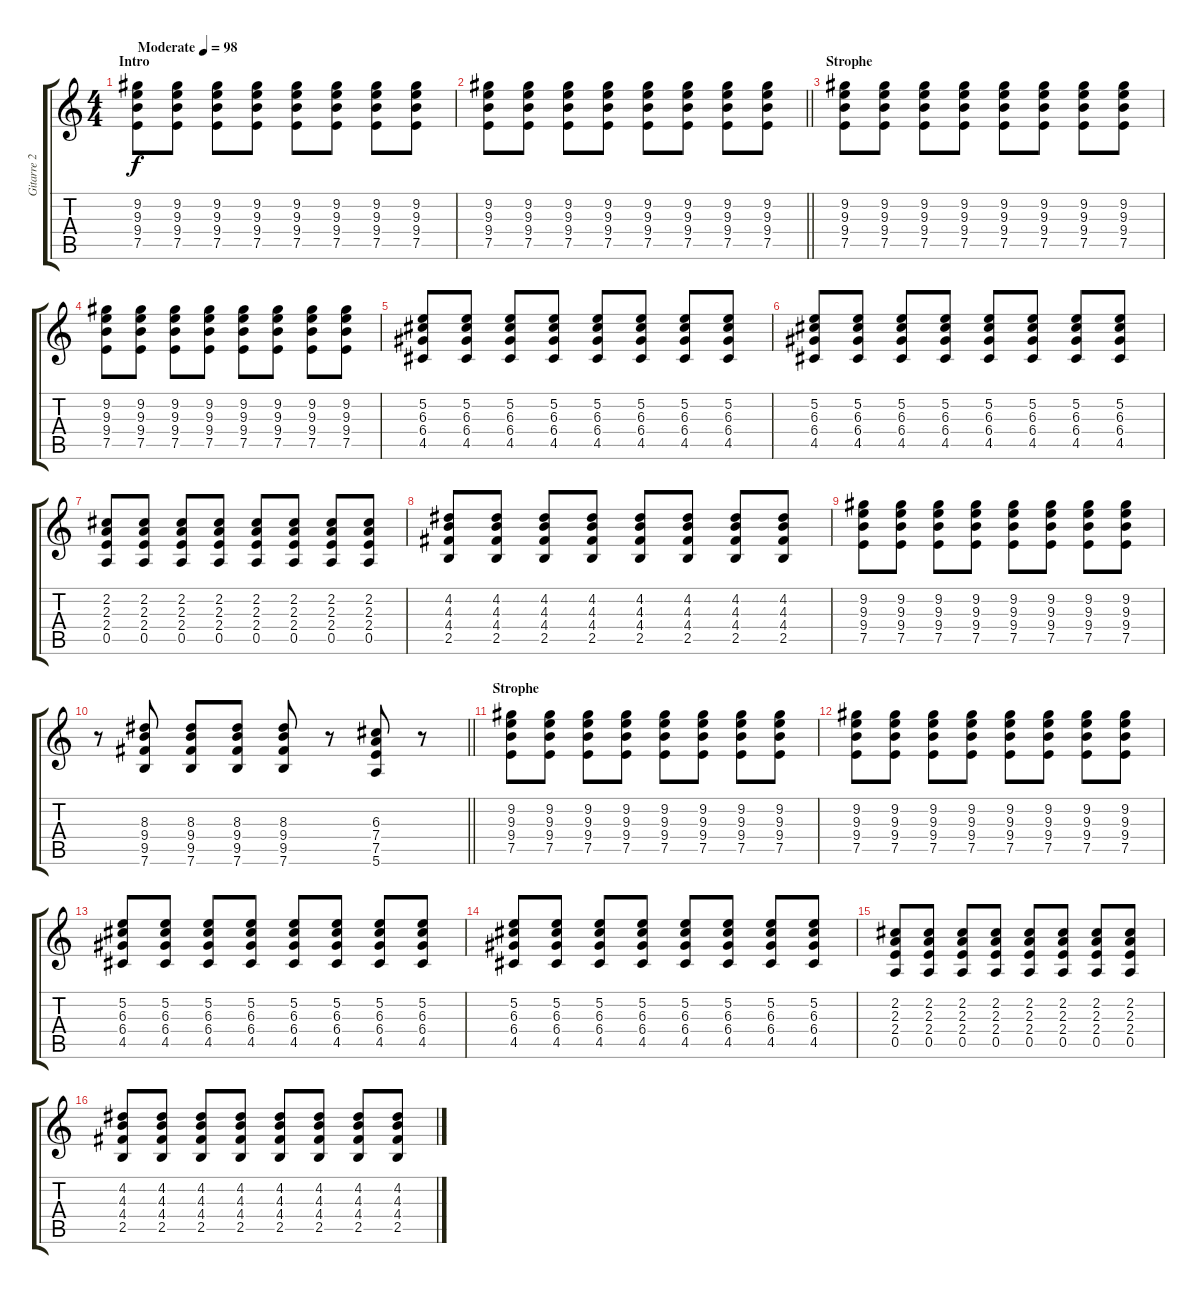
\track ("Gitarre 2 (Clean)" "Gitarre 2 ") {instrument acousticguitarnylon}
\staff {score tabs}
\tuning (E4 B3 G3 D3 A2 E2) {hide}
\ts (4 4)
\section ("" "Intro")
\tempo (98 "Moderate")
\clef g2
\ks c
(9.2 9.3 9.4 7.5).8{dy f volume 12 instrument acousticguitarnylon} (9.2 9.3 9.4 7.5).8 (9.2 9.3 9.4 7.5).8 (9.2 9.3 9.4 7.5).8 (9.2 9.3 9.4 7.5).8 (9.2 9.3 9.4 7.5).8 (9.2 9.3 9.4 7.5).8 (9.2 9.3 9.4 7.5).8 |
\barLineRight lightlight
(9.2 9.3 9.4 7.5).8 (9.2 9.3 9.4 7.5).8 (9.2 9.3 9.4 7.5).8 (9.2 9.3 9.4 7.5).8 (9.2 9.3 9.4 7.5).8 (9.2 9.3 9.4 7.5).8 (9.2 9.3 9.4 7.5).8 (9.2 9.3 9.4 7.5).8 |
\section ("" "Strophe")
(9.2 9.3 9.4 7.5).8 (9.2 9.3 9.4 7.5).8 (9.2 9.3 9.4 7.5).8 (9.2 9.3 9.4 7.5).8 (9.2 9.3 9.4 7.5).8 (9.2 9.3 9.4 7.5).8 (9.2 9.3 9.4 7.5).8 (9.2 9.3 9.4 7.5).8 |
(9.2 9.3 9.4 7.5).8 (9.2 9.3 9.4 7.5).8 (9.2 9.3 9.4 7.5).8 (9.2 9.3 9.4 7.5).8 (9.2 9.3 9.4 7.5).8 (9.2 9.3 9.4 7.5).8 (9.2 9.3 9.4 7.5).8 (9.2 9.3 9.4 7.5).8 |
(5.2 6.3 6.4 4.5).8 (5.2 6.3 6.4 4.5).8 (5.2 6.3 6.4 4.5).8 (5.2 6.3 6.4 4.5).8 (5.2 6.3 6.4 4.5).8 (5.2 6.3 6.4 4.5).8 (5.2 6.3 6.4 4.5).8 (5.2 6.3 6.4 4.5).8 |
(5.2 6.3 6.4 4.5).8 (5.2 6.3 6.4 4.5).8 (5.2 6.3 6.4 4.5).8 (5.2 6.3 6.4 4.5).8 (5.2 6.3 6.4 4.5).8 (5.2 6.3 6.4 4.5).8 (5.2 6.3 6.4 4.5).8 (5.2 6.3 6.4 4.5).8 |
(2.2 2.3 2.4 0.5).8 (2.2 2.3 2.4 0.5).8 (2.2 2.3 2.4 0.5).8 (2.2 2.3 2.4 0.5).8 (2.2 2.3 2.4 0.5).8 (2.2 2.3 2.4 0.5).8 (2.2 2.3 2.4 0.5).8 (2.2 2.3 2.4 0.5).8 |
(4.2 4.3 4.4 2.5).8 (4.2 4.3 4.4 2.5).8 (4.2 4.3 4.4 2.5).8 (4.2 4.3 4.4 2.5).8 (4.2 4.3 4.4 2.5).8 (4.2 4.3 4.4 2.5).8 (4.2 4.3 4.4 2.5).8 (4.2 4.3 4.4 2.5).8 |
(9.2 9.3 9.4 7.5).8 (9.2 9.3 9.4 7.5).8 (9.2 9.3 9.4 7.5).8 (9.2 9.3 9.4 7.5).8 (9.2 9.3 9.4 7.5).8 (9.2 9.3 9.4 7.5).8 (9.2 9.3 9.4 7.5).8 (9.2 9.3 9.4 7.5).8 |
\barLineRight lightlight
r.8 (8.3 9.4 9.5 7.6).8 (8.3 9.4 9.5 7.6).8 (8.3 9.4 9.5 7.6).8 (8.3 9.4 9.5 7.6).8 r.8 (6.3 7.4 7.5 5.6).8 r.8 |
\section ("" "Strophe")
(9.2 9.3 9.4 7.5).8 (9.2 9.3 9.4 7.5).8 (9.2 9.3 9.4 7.5).8 (9.2 9.3 9.4 7.5).8 (9.2 9.3 9.4 7.5).8 (9.2 9.3 9.4 7.5).8 (9.2 9.3 9.4 7.5).8 (9.2 9.3 9.4 7.5).8 |
(9.2 9.3 9.4 7.5).8 (9.2 9.3 9.4 7.5).8 (9.2 9.3 9.4 7.5).8 (9.2 9.3 9.4 7.5).8 (9.2 9.3 9.4 7.5).8 (9.2 9.3 9.4 7.5).8 (9.2 9.3 9.4 7.5).8 (9.2 9.3 9.4 7.5).8 |
(5.2 6.3 6.4 4.5).8 (5.2 6.3 6.4 4.5).8 (5.2 6.3 6.4 4.5).8 (5.2 6.3 6.4 4.5).8 (5.2 6.3 6.4 4.5).8 (5.2 6.3 6.4 4.5).8 (5.2 6.3 6.4 4.5).8 (5.2 6.3 6.4 4.5).8 |
(5.2 6.3 6.4 4.5).8 (5.2 6.3 6.4 4.5).8 (5.2 6.3 6.4 4.5).8 (5.2 6.3 6.4 4.5).8 (5.2 6.3 6.4 4.5).8 (5.2 6.3 6.4 4.5).8 (5.2 6.3 6.4 4.5).8 (5.2 6.3 6.4 4.5).8 |
(2.2 2.3 2.4 0.5).8 (2.2 2.3 2.4 0.5).8 (2.2 2.3 2.4 0.5).8 (2.2 2.3 2.4 0.5).8 (2.2 2.3 2.4 0.5).8 (2.2 2.3 2.4 0.5).8 (2.2 2.3 2.4 0.5).8 (2.2 2.3 2.4 0.5).8 |
(4.2 4.3 4.4 2.5).8 (4.2 4.3 4.4 2.5).8 (4.2 4.3 4.4 2.5).8 (4.2 4.3 4.4 2.5).8 (4.2 4.3 4.4 2.5).8 (4.2 4.3 4.4 2.5).8 (4.2 4.3 4.4 2.5).8 (4.2 4.3 4.4 2.5).8
